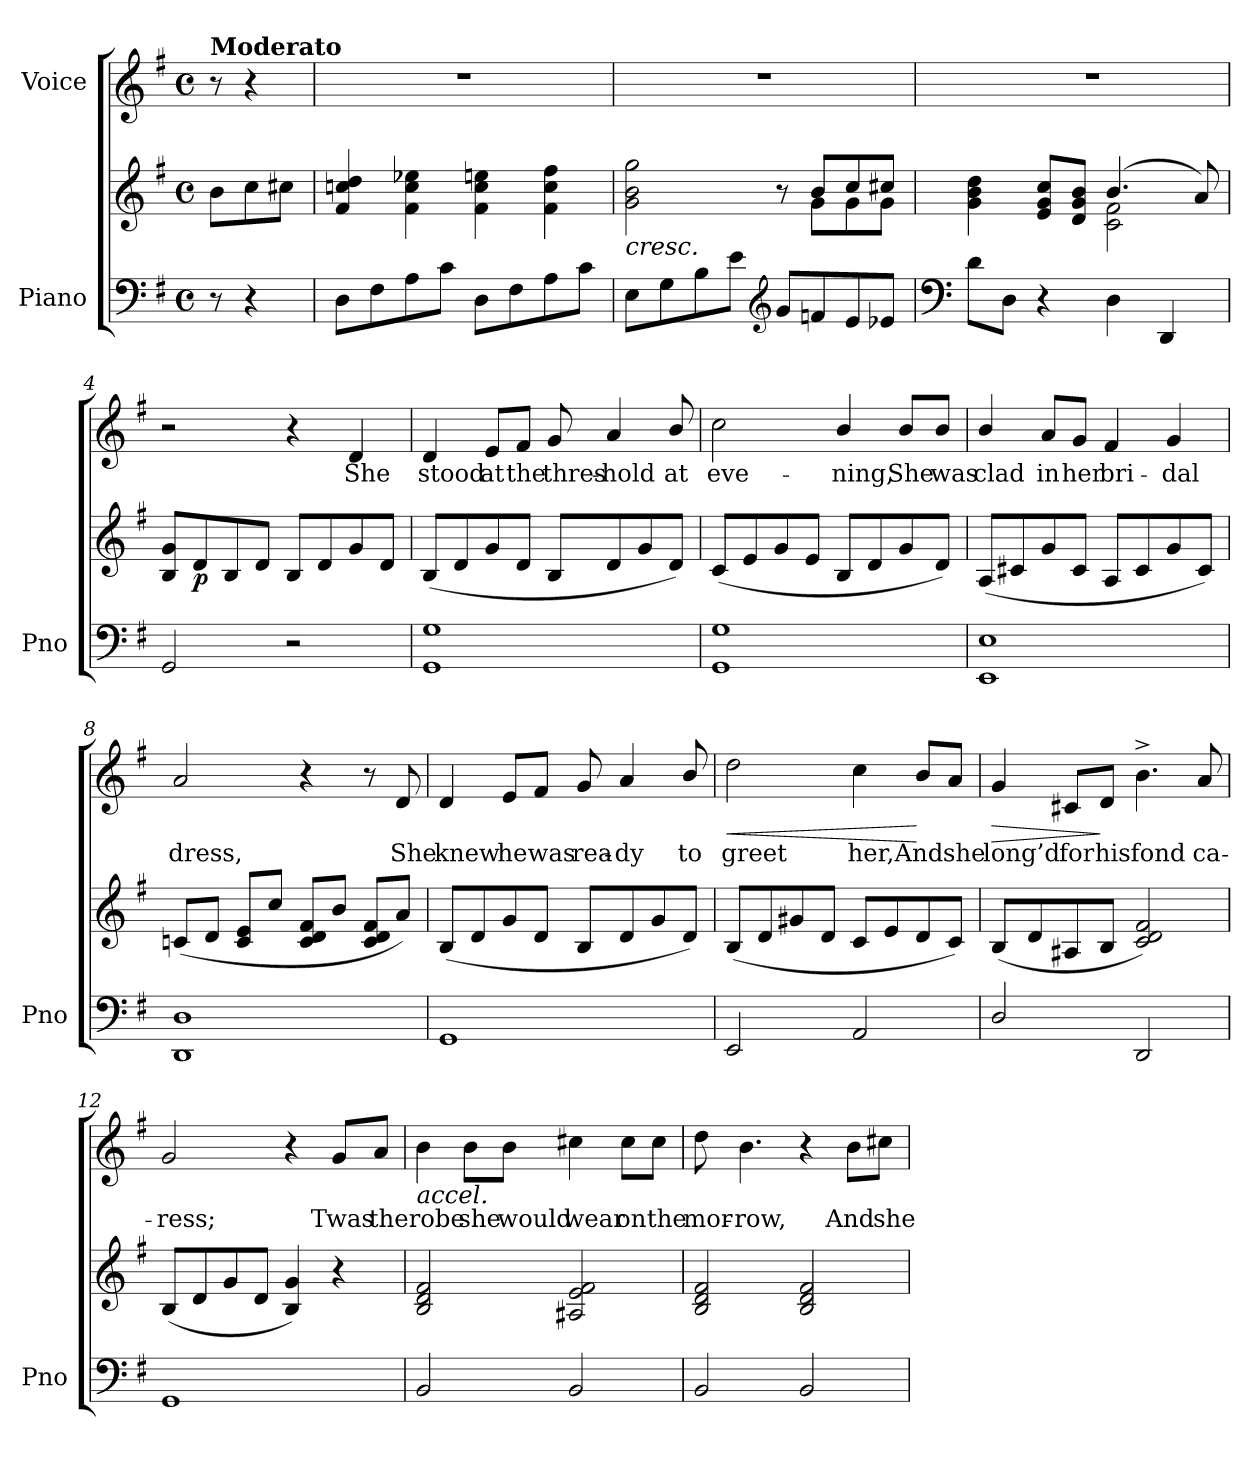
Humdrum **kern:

**kern	**kern	**dynam	**kern	**text	**dynam
*part2	*part2	*part2	*part1	*part1	*part1
*staff3	*staff2	*staff2/3	*staff1	*staff1	*staff1
*I"Piano	*	*	*I"Voice	*	*
*I'Pno	*	*	*	*	*
*clefF4	*clefG2	*	*clefG2	*	*
*k[f#]	*k[f#]	*	*k[f#]	*	*
*M4/4	*M4/4	*	*M4/4	*	*
*met(c)	*met(c)	*	*met(c)	*	*
=	=	=	=	=	=
!	!	!	!LO:TX:a:B:t=Moderato	!	!
8r	8b\L	.	8r	.	.
4r	8cc\	.	4r	.	.
.	8cc#X\J	.	.	.	.
=1	=1	=1	=1	=1	=1
8D\L	4f#/ 4ccn/ 4dd/	.	1r	.	.
8F#\	.	.	.	.	.
8A\	4f#\ 4cc\ 4ee-X\	.	.	.	.
8c\J	.	.	.	.	.
8D\L	4f#\ 4cc\ 4een\	.	.	.	.
8F#\	.	.	.	.	.
8A\	4f#\ 4cc\ 4ff#\	.	.	.	.
8c\J	.	.	.	.	.
=2	=2	=2	=2	=2	=2
*	*^	*	*	*	*
!	!LO:TX:b:i:t=cresc.	!	!	!	!	!
8E\L	2g\ 2b\ 2gg\	2ryy	.	1r	.	.
8G\	.	.	.	.	.	.
8B\	.	.	.	.	.	.
8e\J	.	.	.	.	.	.
*clefG2	*	*	*	*	*	*
8g/L	8r	8ryy	.	.	.	.
8fn/	8b/L	8g\L	.	.	.	.
8e/	8cc/	8g\	.	.	.	.
8e-X/J	8cc#X/J	8g\J	.	.	.	.
=3	=3	=3	=3	=3	=3	=3
*clefF4	*	*	*	*	*	*
8d\L	4g\ 4b\ 4dd\	2ryy	.	1r	.	.
8D\J	.	.	.	.	.	.
4r	8e/ 8g/ 8cc/L	.	.	.	.	.
.	8d/ 8g/ 8b/J	.	.	.	.	.
4D\	(4.b/	2c\ 2f#\	.	.	.	.
4DD/	.	.	.	.	.	.
.	8a/)	.	.	.	.	.
*	*v	*v	*	*	*	*
=4	=4	=4	=4	=4	=4
2GG/	8B/ 8g/L	.	2r	.	.
!	!	!LO:DY:b	!	!	!
.	8d/	p	.	.	.
.	8B/	.	.	.	.
.	8d/J	.	.	.	.
2r	8B/L	.	4r	.	.
.	8d/	.	.	.	.
!	!	!	!	!LO:LY:b	!
.	8g/	.	4d/	She	.
.	8d/J	.	.	.	.
!!LO:LB:g=z
=5	=5	=5	=5	=5	=5
!	!	!	!	!LO:LY:b	!
1GG 1G	(8B/L	.	4d/	stood	.
.	8d/	.	.	.	.
!	!	!	!	!LO:LY:b	!
.	8g/	.	8e/L	at	.
!	!	!	!	!LO:LY:b	!
.	8d/J	.	8f#/J	the	.
!	!	!	!	!LO:LY:b	!
.	8B/L	.	8g/	thres-	.
!	!	!	!	!LO:LY:b	!
.	8d/	.	4a/	-hold	.
.	8g/	.	.	.	.
!	!	!	!	!LO:LY:b	!
.	8d/J)	.	8b/	at	.
=6	=6	=6	=6	=6	=6
!	!	!	!	!LO:LY:b	!
1GG 1G	(8c/L	.	2cc\	eve-	.
.	8e/	.	.	.	.
.	8g/	.	.	.	.
.	8e/J	.	.	.	.
!	!	!	!	!LO:LY:b	!
.	8B/L	.	4b/	-ning,	.
.	8d/	.	.	.	.
!	!	!	!	!LO:LY:b	!
.	8g/	.	8b/L	She	.
!	!	!	!	!LO:LY:b	!
.	8d/J)	.	8b/J	was	.
=7	=7	=7	=7	=7	=7
!	!	!	!	!LO:LY:b	!
1EE 1E	(8A/L	.	4b/	clad	.
.	8c#X/	.	.	.	.
!	!	!	!	!LO:LY:b	!
.	8g/	.	8a/L	in	.
!	!	!	!	!LO:LY:b	!
.	8c#/J	.	8g/J	her	.
!	!	!	!	!LO:LY:b	!
.	8A/L	.	4f#/	bri-	.
.	8c#/	.	.	.	.
!	!	!	!	!LO:LY:b	!
.	8g/	.	4g/	-dal	.
.	8c#/J)	.	.	.	.
=8	=8	=8	=8	=8	=8
!	!	!	!	!LO:LY:b	!
1DD 1D	(8cn/L	.	2a/	dress,	.
.	8d/J	.	.	.	.
.	8c/ 8e/L	.	.	.	.
.	8cc/J	.	.	.	.
.	8c/ 8d/ 8f#/L	.	4r	.	.
.	8b/J	.	.	.	.
.	8c/ 8d/ 8f#/L	.	8r	.	.
!	!	!	!	!LO:LY:b	!
.	8a/J)	.	8d/	She	.
!!LO:LB:g=z
=9	=9	=9	=9	=9	=9
!	!	!	!	!LO:LY:b	!
1GG	(8B/L	.	4d/	knew	.
.	8d/	.	.	.	.
!	!	!	!	!LO:LY:b	!
.	8g/	.	8e/L	he	.
!	!	!	!	!LO:LY:b	!
.	8d/J	.	8f#/J	was	.
!	!	!	!	!LO:LY:b	!
.	8B/L	.	8g/	rea-	.
!	!	!	!	!LO:LY:b	!
.	8d/	.	4a/	-dy	.
.	8g/	.	.	.	.
!	!	!	!	!LO:LY:b	!
.	8d/J)	.	8b/	to	.
=10	=10	=10	=10	=10	=10
!	!	!	!	!LO:LY:b	!LO:HP:b
2EE/	(8B/L	.	2dd\	greet	<
.	8d/	.	.	.	.
.	8g#X/	.	.	.	.
.	8d/J	.	.	.	.
!	!	!	!	!LO:LY:b	!
2AA/	8c/L	.	4cc\	her,	.
.	8e/	.	.	.	.
!	!	!	!	!LO:LY:b	!
.	8d/	.	8b/L	And	[
!	!	!	!	!LO:LY:b	!
.	8c/J)	.	8a/J	she	.
=11	=11	=11	=11	=11	=11
!	!	!	!	!LO:LY:b	!LO:HP:b
2D/	(8B/L	.	4g/	long’d	>
.	8d/	.	.	.	.
!	!	!	!	!LO:LY:b	!
.	8A#X/	.	8c#X/L	for	.
!	!	!	!	!LO:LY:b	!
.	8B/J	.	8d/J	his	]
!	!	!	!	!LO:LY:b	!
2DD/	2c/ 2d/ 2f#/)	.	4.b^\	fond	.
!	!	!	!	!LO:LY:b	!
.	.	.	8a/	ca-	.
=12	=12	=12	=12	=12	=12
!	!	!	!	!LO:LY:b	!
1GG	(8B/L	.	2g/	-ress;	.
.	8d/	.	.	.	.
.	8g/	.	.	.	.
.	8d/J	.	.	.	.
.	4B/ 4g/)	.	4r	.	.
!	!	!	!	!LO:LY:b	!
.	4r	.	8g/L	Twas	.
!	!	!	!	!LO:LY:b	!
.	.	.	8a/J	the	.
!!LO:LB:g=z
=13	=13	=13	=13	=13	=13
!	!	!	!LO:TX:b:i:t=accel.	!	!
!	!	!	!	!LO:LY:b	!
2BB/	2B/ 2d/ 2f#/	.	4b\	robe	.
!	!	!	!	!LO:LY:b	!
.	.	.	8b\L	she	.
!	!	!	!	!LO:LY:b	!
.	.	.	8b\J	would	.
!	!	!	!	!LO:LY:b	!
2BB/	2A#X/ 2e/ 2f#/	.	4cc#X\	wear	.
!	!	!	!	!LO:LY:b	!
.	.	.	8cc#\L	on	.
!	!	!	!	!LO:LY:b	!
.	.	.	8cc#\J	the	.
=14	=14	=14	=14	=14	=14
!	!	!	!	!LO:LY:b	!
2BB/	2B/ 2d/ 2f#/	.	8dd\	mor-	.
!	!	!	!	!LO:LY:b	!
.	.	.	4.b\	-row,	.
2BB/	2B/ 2d/ 2f#/	.	4r	.	.
!	!	!	!	!LO:LY:b	!
.	.	.	8b\L	And	.
!	!	!	!	!LO:LY:b	!
.	.	.	8cc#X\J	she	.
=	=	=	=	=	=
*-	*-	*-	*-	*-	*-
